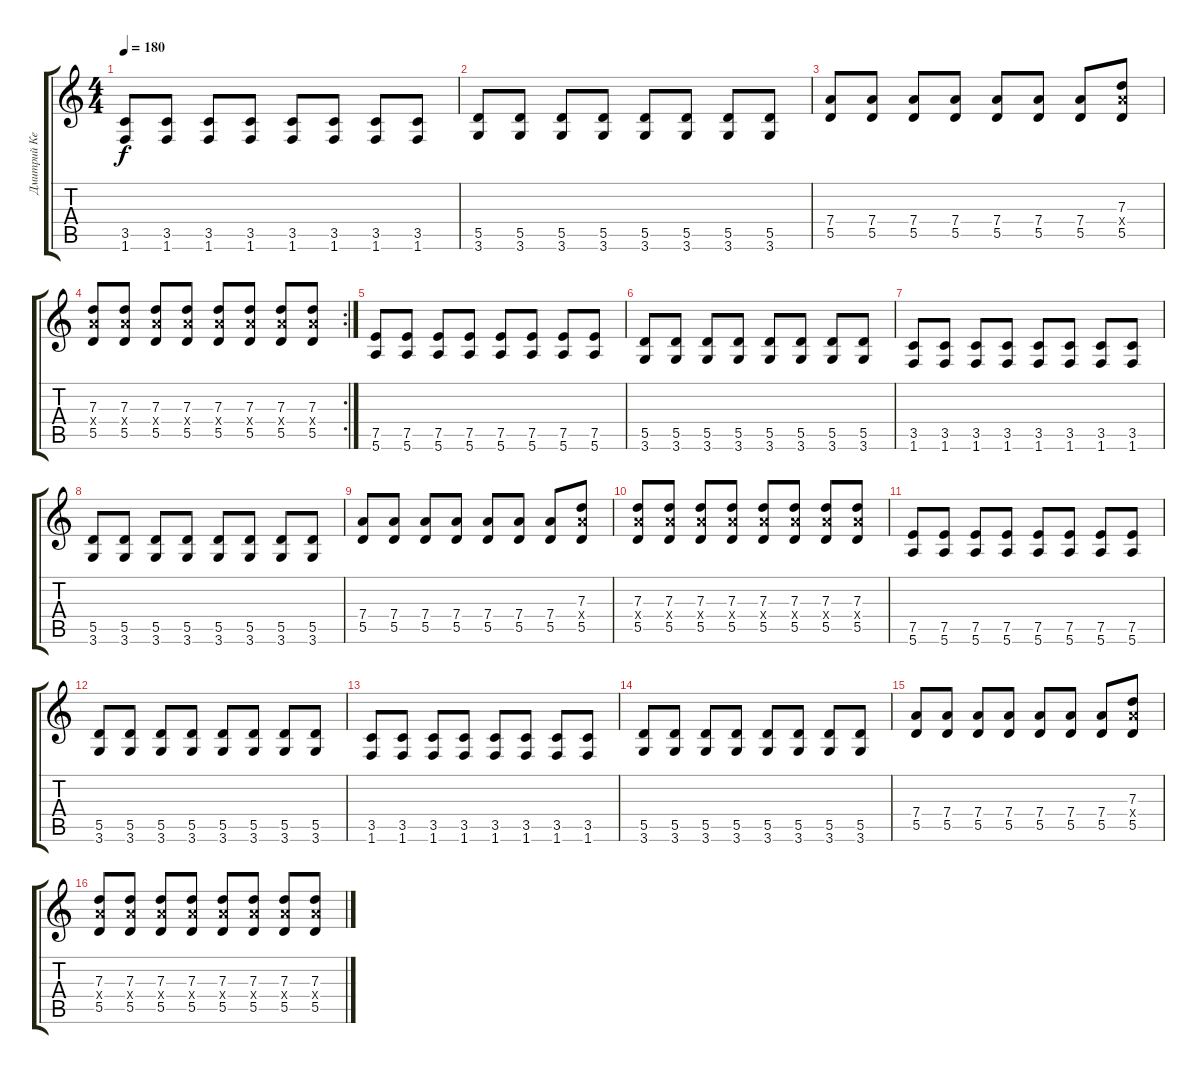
\track ("Дмитрий Кежватов" "Дмитрий Ке") {instrument overdrivenguitar}
\staff {score tabs}
\tuning (E4 B3 G3 D3 A2 E2) {hide}
\ts (4 4)
\tempo 180
\clef g2
\ks c
(3.5 1.6).8{dy f} (3.5 1.6).8 (3.5 1.6).8 (3.5 1.6).8 (3.5 1.6).8 (3.5 1.6).8 (3.5 1.6).8 (3.5 1.6).8 |
(5.5 3.6).8 (5.5 3.6).8 (5.5 3.6).8 (5.5 3.6).8 (5.5 3.6).8 (5.5 3.6).8 (5.5 3.6).8 (5.5 3.6).8 |
(7.4 5.5).8 (7.4 5.5).8 (7.4 5.5).8 (7.4 5.5).8 (7.4 5.5).8 (7.4 5.5).8 (7.4 5.5).8 (7.3 7.4{x} 5.5).8 |
\rc 2
(7.3 7.4{x} 5.5).8 (7.3 7.4{x} 5.5).8 (7.3 7.4{x} 5.5).8 (7.3 7.4{x} 5.5).8 (7.3 7.4{x} 5.5).8 (7.3 7.4{x} 5.5).8 (7.3 7.4{x} 5.5).8 (7.3 7.4{x} 5.5).8 |
\section ("" "")
(7.5 5.6).8 (7.5 5.6).8 (7.5 5.6).8 (7.5 5.6).8 (7.5 5.6).8 (7.5 5.6).8 (7.5 5.6).8 (7.5 5.6).8 |
(5.5 3.6).8 (5.5 3.6).8 (5.5 3.6).8 (5.5 3.6).8 (5.5 3.6).8 (5.5 3.6).8 (5.5 3.6).8 (5.5 3.6).8 |
(3.5 1.6).8 (3.5 1.6).8 (3.5 1.6).8 (3.5 1.6).8 (3.5 1.6).8 (3.5 1.6).8 (3.5 1.6).8 (3.5 1.6).8 |
(5.5 3.6).8 (5.5 3.6).8 (5.5 3.6).8 (5.5 3.6).8 (5.5 3.6).8 (5.5 3.6).8 (5.5 3.6).8 (5.5 3.6).8 |
(7.4 5.5).8 (7.4 5.5).8 (7.4 5.5).8 (7.4 5.5).8 (7.4 5.5).8 (7.4 5.5).8 (7.4 5.5).8 (7.3 7.4{x} 5.5).8 |
(7.3 7.4{x} 5.5).8 (7.3 7.4{x} 5.5).8 (7.3 7.4{x} 5.5).8 (7.3 7.4{x} 5.5).8 (7.3 7.4{x} 5.5).8 (7.3 7.4{x} 5.5).8 (7.3 7.4{x} 5.5).8 (7.3 7.4{x} 5.5).8 |
(7.5 5.6).8 (7.5 5.6).8 (7.5 5.6).8 (7.5 5.6).8 (7.5 5.6).8 (7.5 5.6).8 (7.5 5.6).8 (7.5 5.6).8 |
(5.5 3.6).8 (5.5 3.6).8 (5.5 3.6).8 (5.5 3.6).8 (5.5 3.6).8 (5.5 3.6).8 (5.5 3.6).8 (5.5 3.6).8 |
(3.5 1.6).8 (3.5 1.6).8 (3.5 1.6).8 (3.5 1.6).8 (3.5 1.6).8 (3.5 1.6).8 (3.5 1.6).8 (3.5 1.6).8 |
(5.5 3.6).8 (5.5 3.6).8 (5.5 3.6).8 (5.5 3.6).8 (5.5 3.6).8 (5.5 3.6).8 (5.5 3.6).8 (5.5 3.6).8 |
(7.4 5.5).8 (7.4 5.5).8 (7.4 5.5).8 (7.4 5.5).8 (7.4 5.5).8 (7.4 5.5).8 (7.4 5.5).8 (7.3 7.4{x} 5.5).8 |
(7.3 7.4{x} 5.5).8 (7.3 7.4{x} 5.5).8 (7.3 7.4{x} 5.5).8 (7.3 7.4{x} 5.5).8 (7.3 7.4{x} 5.5).8 (7.3 7.4{x} 5.5).8 (7.3 7.4{x} 5.5).8 (7.3 7.4{x} 5.5).8
